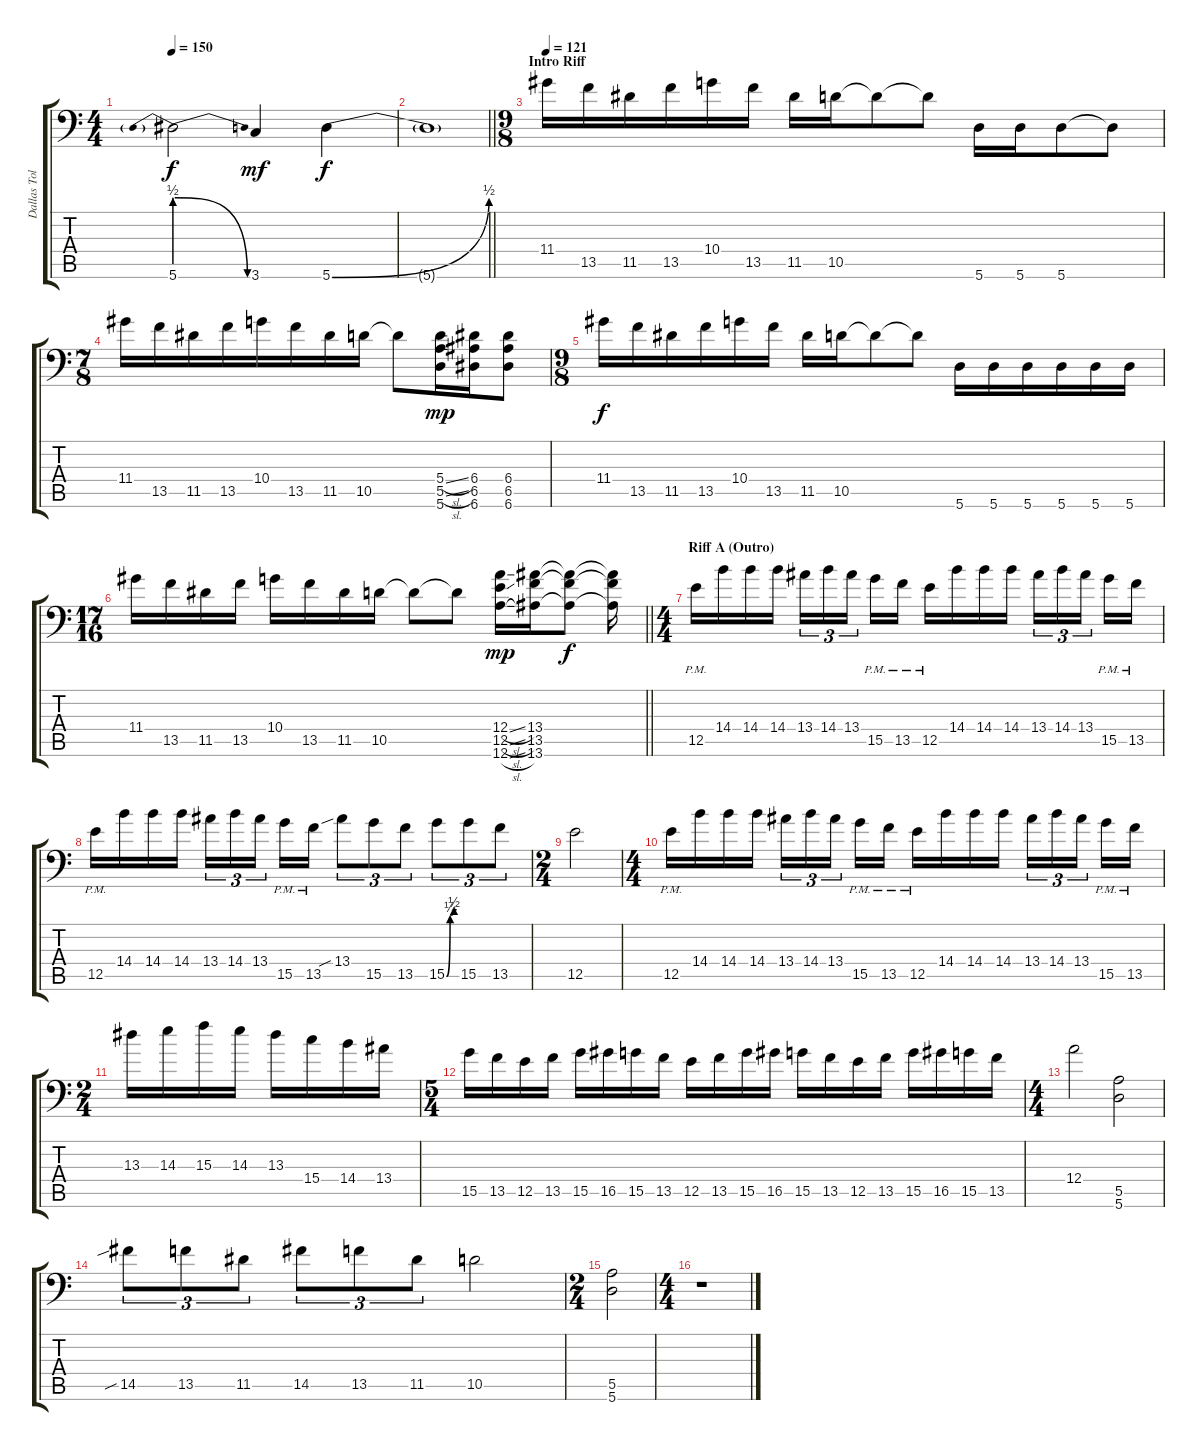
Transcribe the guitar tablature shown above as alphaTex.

\track ("Dallas Toler-Wade " "Dallas Tol") {instrument distortionguitar}
\staff {score tabs}
\tuning (B3 Gb3 D3 A2 E2 A1) {hide}
\ts (4 4)
\tempo 150
\clef f4
\ks c
5.6{be (prebendrelease 0 2 60 0)}.2{dy f} 3.6.4{dy mf} 5.6{be (bend 0 0 60 2)}.4{dy f} |
\barLineRight lightlight
5.6{t}.1 |
\ts (9 8)
\section ("" "Intro Riff")
\tempo 121
11.4.16 13.5.16 11.5.16 13.5.16 10.4.16 13.5.16 11.5.16 10.5.16 10.5{t}.8 10.5{t}.8 5.6.16 5.6.16 5.6.8 5.6{t}.8 |
\ts (7 8)
11.4.16 13.5.16 11.5.16 13.5.16 10.4.16 13.5.16 11.5.16 10.5.16 10.5{t}.8 (5.4{sl} 5.5{sl} 5.6).16{dy mp} (6.4 6.5 6.6).16 (6.4 6.5 6.6).8 |
\ts (9 8)
11.4.16{dy f} 13.5.16 11.5.16 13.5.16 10.4.16 13.5.16 11.5.16 10.5.16 10.5{t}.8 10.5{t}.8 5.6.16 5.6.16 5.6.16 5.6.16 5.6.16 5.6.16 |
\ts (17 16)
\barLineRight lightlight
11.4.16 13.5.16 11.5.16 13.5.16 10.4.16 13.5.16 11.5.16 10.5.16 10.5{t}.8 10.5{t}.8 (12.4{sl} 12.5{sl} 12.6{sl}).16{dy mp} (13.4 13.5 13.6).16 (13.4{t} 13.5{t} 13.6{t}).8{dy f} (13.4{t} 13.5{t} 13.6{t}).16 |
\ts (4 4)
\section ("" "Riff A (Outro)")
12.5{pm}.16 14.4.16 14.4.16 14.4.16 13.4.16{tu (3 2)} 14.4.16{tu (3 2)} 13.4.16{tu (3 2) beam splitsecondary} 15.5{pm}.16 13.5{pm}.16 12.5{pm}.16 14.4.16 14.4.16 14.4.16 13.4.16{tu (3 2)} 14.4.16{tu (3 2)} 13.4.16{tu (3 2) beam splitsecondary} 15.5{pm}.16 13.5{pm}.16 |
12.5{pm}.16 14.4.16 14.4.16 14.4.16 13.4.16{tu (3 2)} 14.4.16{tu (3 2)} 13.4.16{tu (3 2) beam splitsecondary} 15.5{pm}.16 13.5{pm}.16 13.4{sib}.8{tu (3 2)} 15.5.8{tu (3 2)} 13.5.8{tu (3 2)} 15.5{be (custom 0 0 21 1 44 2 60 2)}.8{tu (3 2)} 15.5.8{tu (3 2)} 13.5.8{tu (3 2)} |
\ts (2 4)
12.5.2 |
\ts (4 4)
12.5{pm}.16 14.4.16 14.4.16 14.4.16 13.4.16{tu (3 2)} 14.4.16{tu (3 2)} 13.4.16{tu (3 2) beam splitsecondary} 15.5{pm}.16 13.5{pm}.16 12.5{pm}.16 14.4.16 14.4.16 14.4.16 13.4.16{tu (3 2)} 14.4.16{tu (3 2)} 13.4.16{tu (3 2) beam splitsecondary} 15.5{pm}.16 13.5{pm}.16 |
\ts (2 4)
13.3.16 14.3.16 15.3.16 14.3.16 13.3.16 15.4.16 14.4.16 13.4.16 |
\ts (5 4)
15.5.16 13.5.16 12.5.16 13.5.16 15.5.16 16.5.16 15.5.16 13.5.16 12.5.16 13.5.16 15.5.16 16.5.16 15.5.16 13.5.16 12.5.16 13.5.16 15.5.16 16.5.16 15.5.16 13.5.16 |
\ts (4 4)
12.4.2 (5.5 5.6).2 |
14.5{sib}.8{tu (3 2)} 13.5.8{tu (3 2)} 11.5.8{tu (3 2)} 14.5.8{tu (3 2)} 13.5.8{tu (3 2)} 11.5.8{tu (3 2)} 10.5.2 |
\ts (2 4)
(5.5 5.6).2 |
\ts (4 4)
r.1
